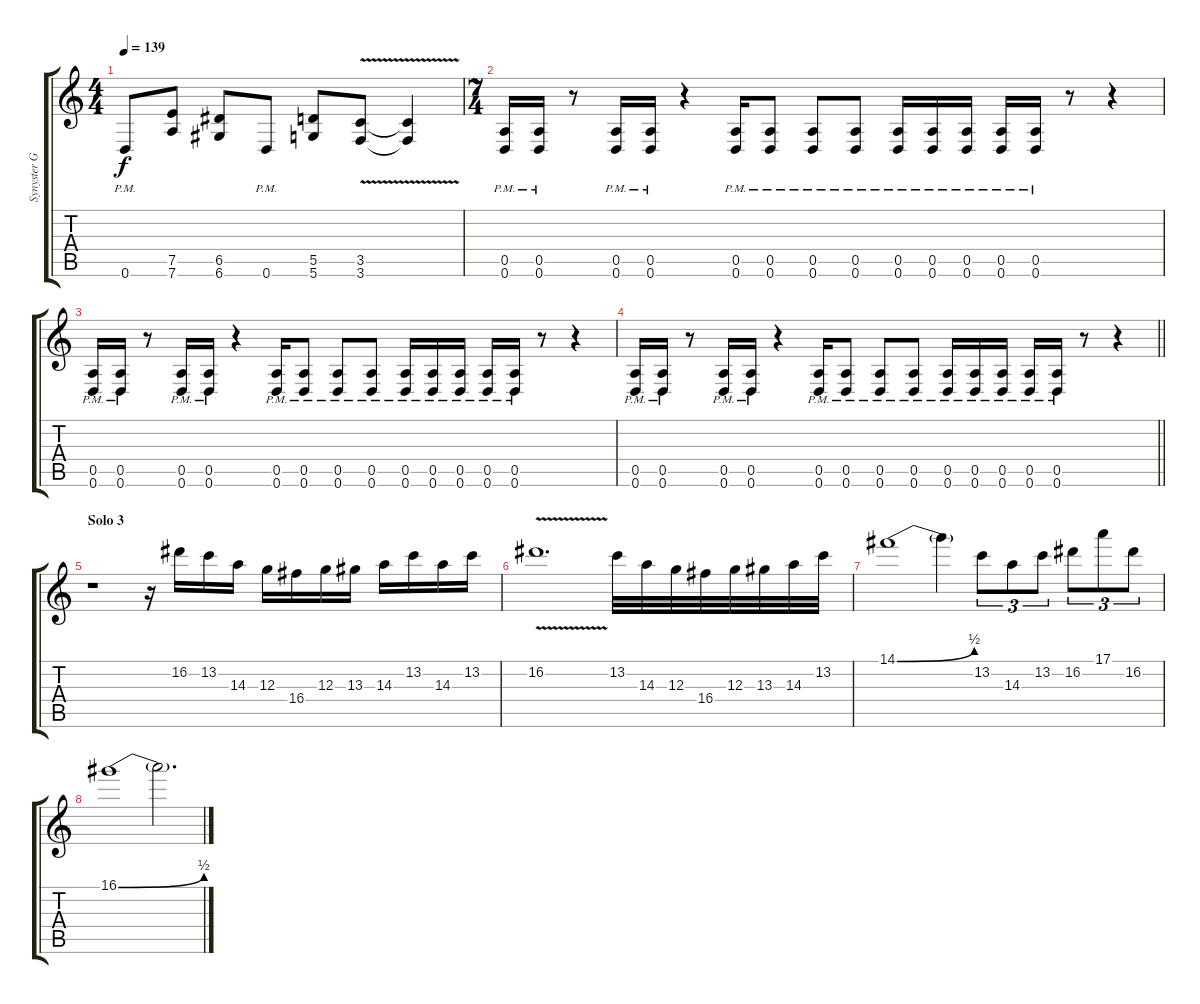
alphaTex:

\track ("Synyster Gates" "Synyster G") {instrument distortionguitar}
\staff {score tabs}
\tuning (E4 B3 G3 D3 A2 D2) {hide}
\ts (4 4)
\tempo 139
\clef g2
\ks c
0.6{pm}.8{dy f} (7.5 7.6).8 (6.5 6.6).8 0.6{pm}.8 (5.5 5.6).8 (3.5{v} 3.6{v}).8 (3.5{t} 3.6{t}).4 |
\ts (7 4)
(0.5{pm} 0.6{pm}).16 (0.5{pm} 0.6{pm}).16 r.8 (0.5{pm} 0.6{pm}).16 (0.5{pm} 0.6{pm}).16 r.4 (0.5{pm} 0.6{pm}).16 (0.5{pm} 0.6{pm}).8 (0.5{pm} 0.6{pm}).8 (0.5{pm} 0.6{pm}).8 (0.5{pm} 0.6{pm}).16 (0.5{pm} 0.6{pm}).16 (0.5{pm} 0.6{pm}).16 (0.5{pm} 0.6{pm}).16 (0.5{pm} 0.6{pm}).16 r.8 r.4 |
(0.5{pm} 0.6{pm}).16 (0.5{pm} 0.6{pm}).16 r.8 (0.5{pm} 0.6{pm}).16 (0.5{pm} 0.6{pm}).16 r.4 (0.5{pm} 0.6{pm}).16 (0.5{pm} 0.6{pm}).8 (0.5{pm} 0.6{pm}).8 (0.5{pm} 0.6{pm}).8 (0.5{pm} 0.6{pm}).16 (0.5{pm} 0.6{pm}).16 (0.5{pm} 0.6{pm}).16 (0.5{pm} 0.6{pm}).16 (0.5{pm} 0.6{pm}).16 r.8 r.4 |
\barLineRight lightlight
(0.5{pm} 0.6{pm}).16 (0.5{pm} 0.6{pm}).16 r.8 (0.5{pm} 0.6{pm}).16 (0.5{pm} 0.6{pm}).16 r.4 (0.5{pm} 0.6{pm}).16 (0.5{pm} 0.6{pm}).8 (0.5{pm} 0.6{pm}).8 (0.5{pm} 0.6{pm}).8 (0.5{pm} 0.6{pm}).16 (0.5{pm} 0.6{pm}).16 (0.5{pm} 0.6{pm}).16 (0.5{pm} 0.6{pm}).16 (0.5{pm} 0.6{pm}).16 r.8 r.4 |
\section ("" "Solo 3")
r.1 r.16 16.2.16 13.2.16 14.3.16 12.3.16 16.4.16 12.3.16 13.3.16 14.3.16 13.2.16 14.3.16 13.2.16 |
16.2{v}.1{d} 13.2.32 14.3.32 12.3.32 16.4.32 12.3.32 13.3.32 14.3.32 13.2.32 |
14.1{be (bend 0 0 60 2)}.1 14.1{t}.4 13.2.8{tu (3 2)} 14.3.8{tu (3 2)} 13.2.8{tu (3 2)} 16.2.8{tu (3 2)} 17.1.8{tu (3 2)} 16.2.8{tu (3 2)} |
16.1{be (bend 0 0 60 2)}.1 16.1{t}.2{d}
